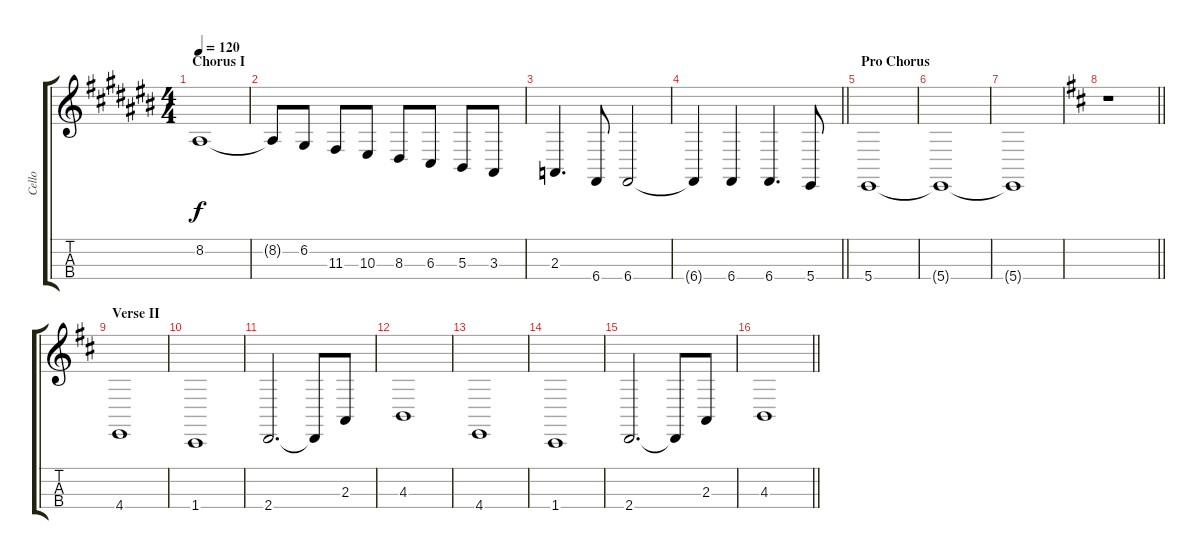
\track ("Cello" "Cello") {instrument cello}
\staff {score tabs}
\tuning (A3 D3 G2 C2) {hide}
\ts (4 4)
\section ("" "Chorus I")
\tempo 120
\clef g2
\ks a#minor
8.2.1{dy f} |
8.2{t}.8 6.2.8 11.3.8 10.3.8 8.3.8 6.3.8 5.3.8 3.3.8 |
2.3.4{d} 6.4.8 6.4.2 |
\barLineRight lightlight
6.4{t}.4 6.4.4 6.4.4{d} 5.4.8 |
\section ("" "Pro Chorus")
5.4.1 |
5.4{t}.1 |
5.4{t}.1 |
\barLineRight lightlight
\ks bminor
r.1 |
\section ("" "Verse II")
4.4.1{volume 9} |
1.4.1 |
2.4.2{d} 2.4{t}.8 2.3.8 |
4.3.1 |
4.4.1 |
1.4.1 |
2.4.2{d} 2.4{t}.8 2.3.8 |
\barLineRight lightlight
4.3.1
